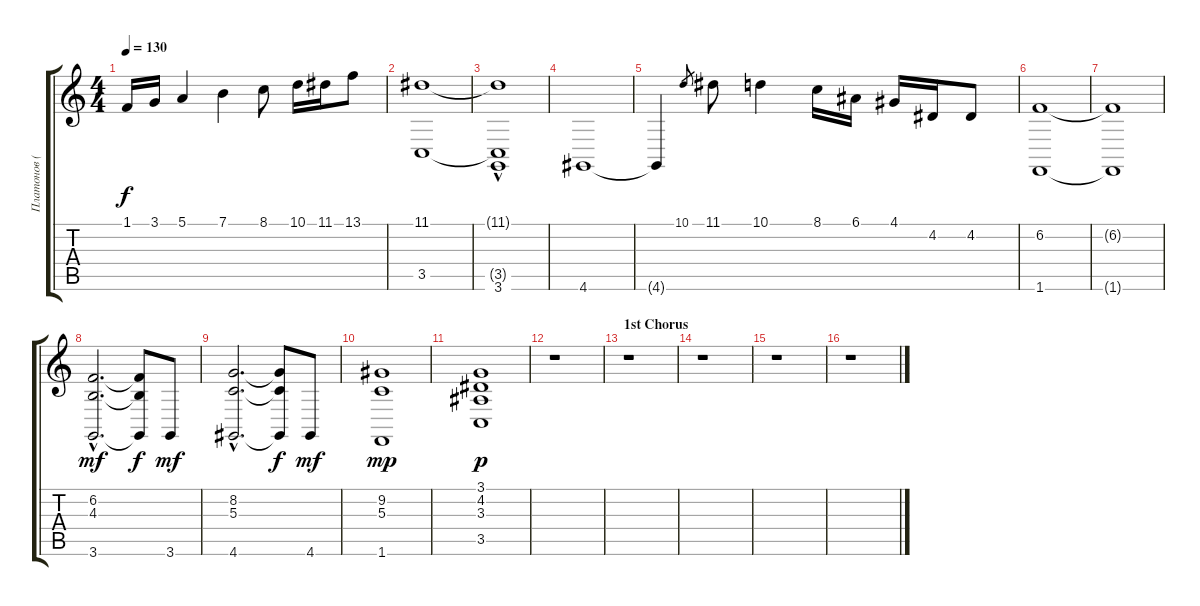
\track ("Платонов (Клавиш. 2)" "Платонов (") {instrument pad1newage}
\staff {score tabs}
\tuning (E4 B3 G3 D3 A2 E2) {hide}
\ts (4 4)
\tempo 130
\clef g2
\ks c
1.1.16{dy f} 3.1.16 5.1.4 7.1.4 8.1.8 10.1.16 11.1.16 13.1.8 |
(11.1 3.5).1 |
(11.1{hac t} 3.5{t} 3.6{t}).1 |
4.6.1 |
4.6{t}.4 10.1.8{gr} 11.1.8 10.1.4 8.1.16 6.1.16 4.1.16 4.2.16 4.2.8 |
(6.2 1.6).1 |
(6.2{t} 1.6{t}).1 |
(6.2{hac} 4.3{hac} 3.6{hac}).2{d dy mf} (6.2{t} 4.3{t} 3.6{t}).8{dy f} 3.6.8{dy mf} |
(8.2{hac} 5.3{hac} 4.6{hac}).2{d} (8.2{t} 5.3{t} 4.6{t}).8{dy f} 4.6.8{dy mf} |
(9.2 5.3 1.6).1{dy mp} |
(3.1 4.2 3.3 3.5).1{dy p} |
r.1 |
\section ("" "1st Chorus")
r.1 |
r.1 |
r.1 |
r.1
